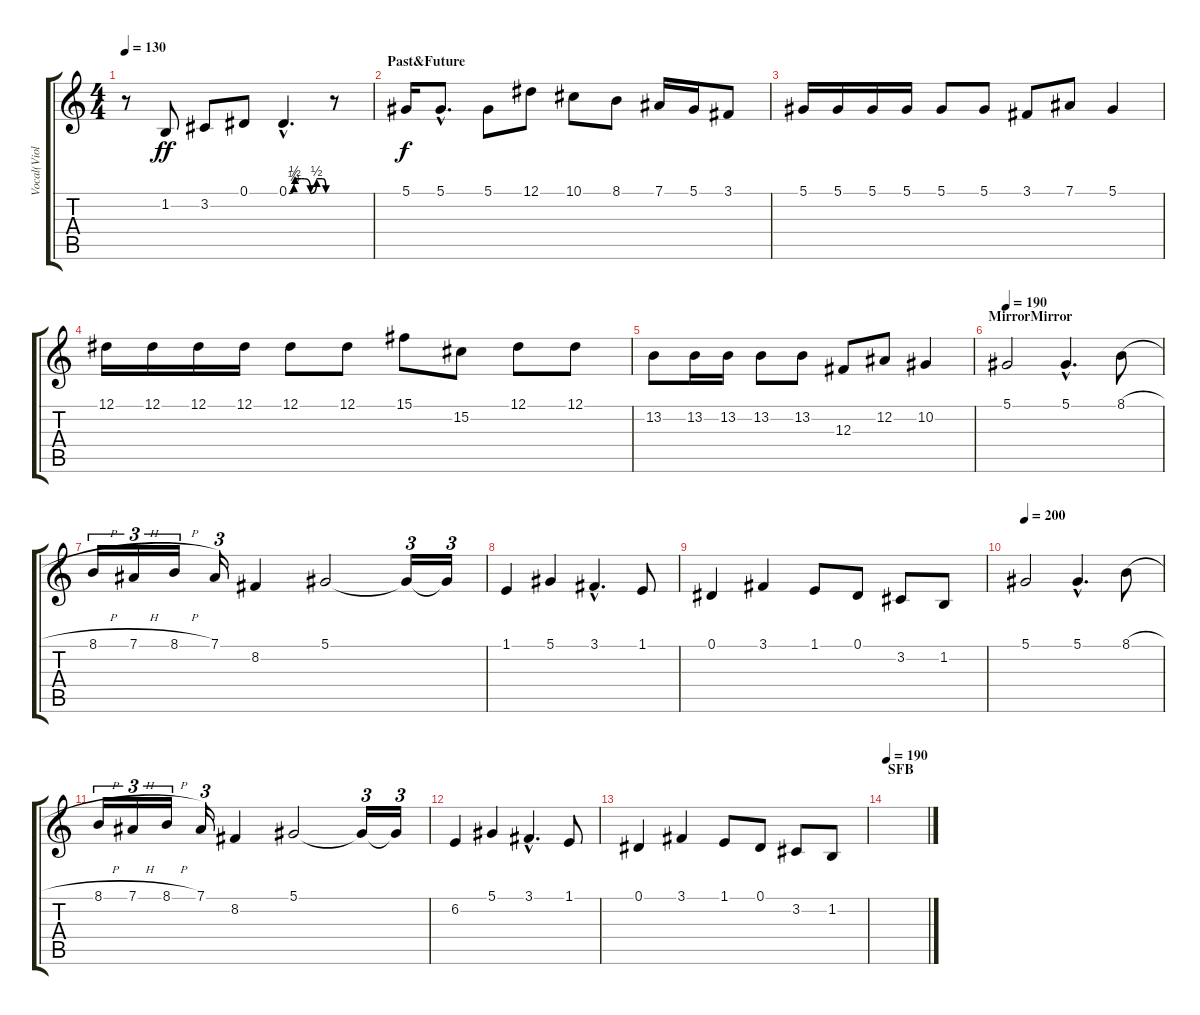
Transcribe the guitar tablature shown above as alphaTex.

\track ("Vocal(Violin)" "Vocal(Viol") {instrument violin}
\staff {score tabs}
\tuning (Eb4 Bb3 Gb3 Db3 Ab2 Eb2) {hide}
\ts (4 4)
\tempo 130
\clef g2
\ks c
r.8{dy f} 1.2.8{dy ff} 3.2.8 0.1.8 0.1{be (custom 0 0 8 1 10 2 20 2 25 2 35 0 45 2 55 2 60 0) hac}.4{d} r.8 |
\section ("" "Past&Future")
5.1.16{dy f instrument synthvoice} 5.1{hac}.8{d} 5.1.8 12.1.8 10.1.8 8.1.8 7.1.16 5.1.16 3.1.8 |
5.1.16 5.1.16 5.1.16 5.1.16 5.1.8 5.1.8 3.1.8 7.1.8 5.1.4 |
12.1.16 12.1.16 12.1.16 12.1.16 12.1.8 12.1.8 15.1.8 15.2.8 12.1.8 12.1.8 |
13.2.8 13.2.16 13.2.16 13.2.8 13.2.8 12.3.8 12.2.8 10.2.4 |
\section ("" "MirrorMirror")
\tempo 190
5.1.2{instrument violin} 5.1{hac}.4{d} 8.1{h}.8 |
8.1{h}.16{tu (3 2)} 7.1{h}.16{tu (3 2)} 8.1{h}.16{tu (3 2)} 7.1.16{tu (3 2)} 8.2.4 5.1.2 5.1{t}.16{tu (3 2)} 5.1{t}.16{tu (3 2)} |
1.1.4 5.1.4 3.1{hac}.4{d} 1.1.8 |
0.1.4 3.1.4 1.1.8 0.1.8 3.2.8 1.2.8 |
\tempo 200
5.1.2{instrument pad4choir} 5.1{hac}.4{d} 8.1{h}.8 |
8.1{h}.16{tu (3 2)} 7.1{h}.16{tu (3 2)} 8.1{h}.16{tu (3 2)} 7.1.16{tu (3 2)} 8.2.4 5.1.2 5.1{t}.16{tu (3 2)} 5.1{t}.16{tu (3 2)} |
6.2.4 5.1.4 3.1{hac}.4{d} 1.1.8 |
0.1.4 3.1.4 1.1.8 0.1.8 3.2.8 1.2.8 |
\section ("" "SFB")
\tempo 190
